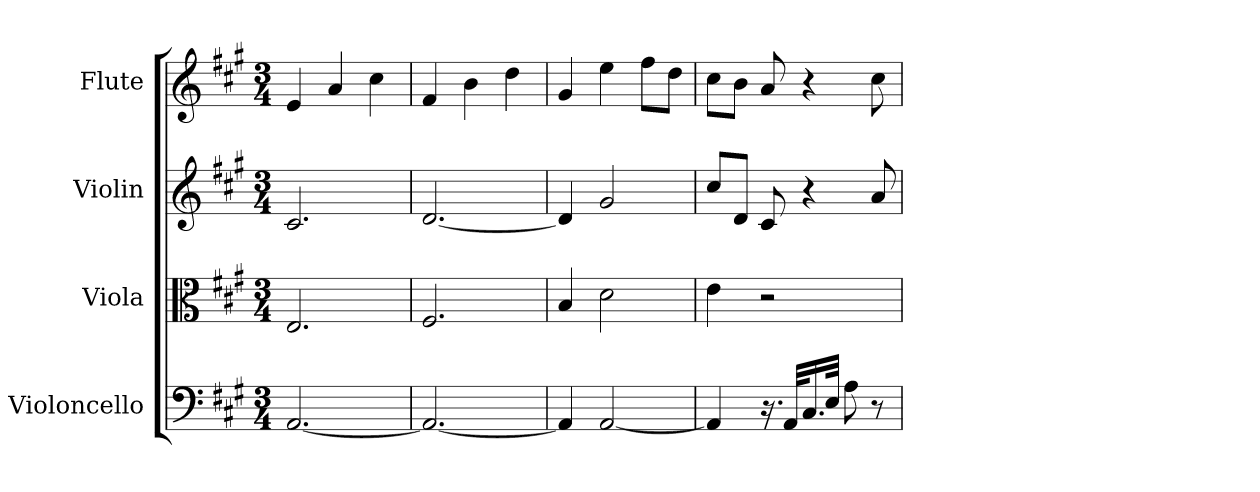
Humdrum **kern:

**kern	**kern	**kern	**kern
*part4	*part3	*part2	*part1
*staff4	*staff3	*staff2	*staff1
*I"Violoncello	*I"Viola	*I"Violin	*I"Flute
*I'Vc	*I'Vla	*I'Vln	*I'Fl
*clefF4	*clefC3	*	*
*k[f#c#g#]	*k[f#c#g#]	*k[f#c#g#]	*k[f#c#g#]
*A:	*A:	*A:	*A:
*M3/4	*M3/4	*M3/4	*M3/4
*MM38	*MM38	*MM38	*MM38
=	=	=	=
[2.AA	2.E	2.c#	4e
.	.	.	4a
.	.	.	4cc#
=2	=2	=2	=2
2.AA_	2.F#	[2.d	4f#
.	.	.	4b
.	.	.	4dd
=3	=3	=3	=3
4AA]	4B	4d]	4g#
[2AA	2d	2g#	4ee
.	.	.	8ff#L
.	.	.	8ddJ
=4	=4	=4	=4
4AA]	4e	8cc#L	8cc#L
.	.	8dJ	8bJ
16.r	2r	8c#	8a
32AA/KLL	.	.	.
16.C#/	.	4r	4r
32E/JJk	.	.	.
8A	.	.	.
8r	.	8a	8cc#
=	=	=	=
*-	*-	*-	*-
